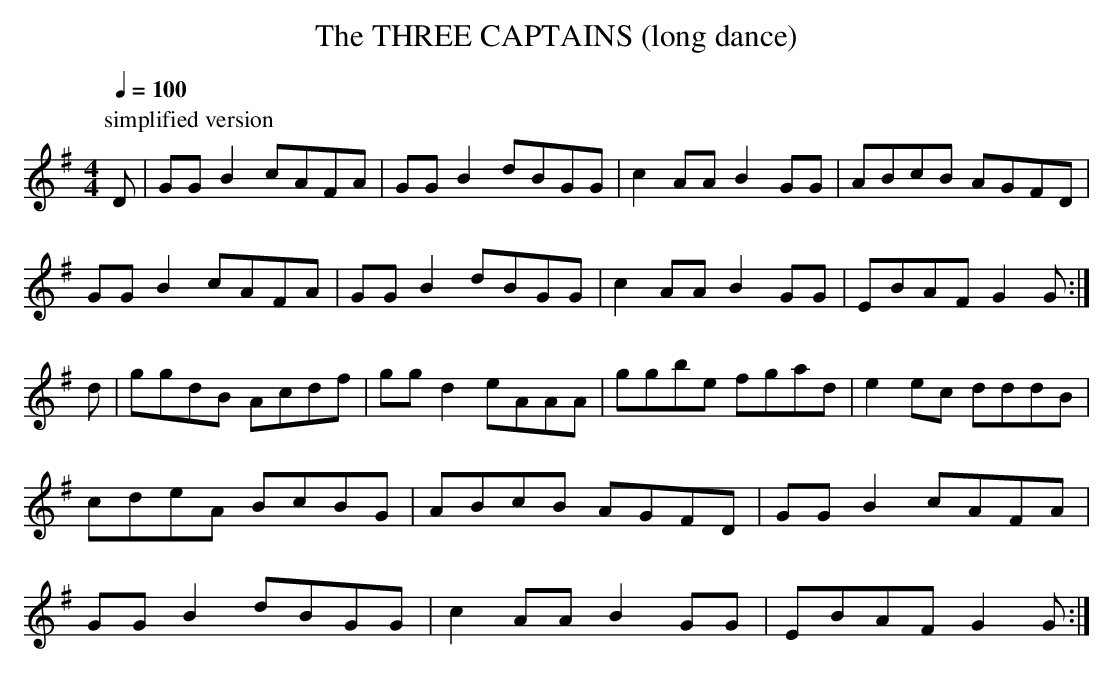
X:1
T:THREE CAPTAINS (long dance), The
Q:1/4=100
with this tune in 6/8 . . .?
M:4/4
L:1/8 % dotted rhythm
K:G
P:simplified version
D|GGB2 cAFA|GGB2 dBGG|c2AA B2GG|ABcB AGFD|
GGB2 cAFA|GGB2 dBGG|c2AA B2GG|EBAF G2G:|
d|ggdB Acdf|ggd2 eAAA|ggbe fgad|e2ec dddB|
cdeA BcBG|ABcB AGFD|GGB2 cAFA|
GGB2 dBGG|c2AA B2GG|EBAF G2G:|
